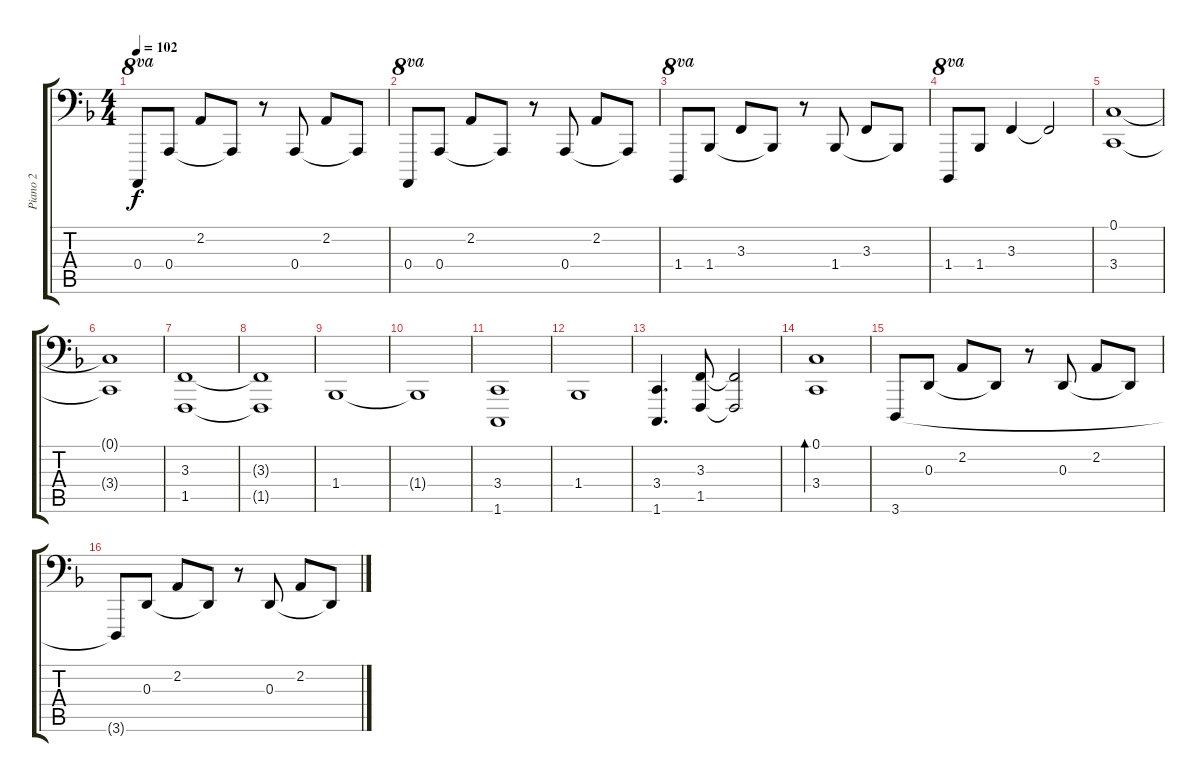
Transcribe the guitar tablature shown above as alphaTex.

\track ("Piano 2" "Piano 2") {instrument brightacousticpiano}
\staff {score tabs}
\tuning (C3 G2 D2 A1 E1 B0) {hide}
\ts (4 4)
\tempo 102
\clef f4
\ks f
0.4.8{ot 8va dy f} 0.4.8 2.2.8{beam Up} 0.4{t}.8{beam Up} r.8 0.4.8 2.2.8{beam Up} 0.4{t}.8{beam Up} |
0.4.8{ot 8va} 0.4.8 2.2.8{beam Up} 0.4{t}.8{beam Up} r.8 0.4.8 2.2.8{beam Up} 0.4{t}.8{beam Up} |
1.4.8{ot 8va} 1.4.8 3.3.8{beam Up} 1.4{t}.8{beam Up} r.8 1.4.8 3.3.8{beam Up} 1.4{t}.8{beam Up} |
1.4.8{ot 8va} 1.4.8 3.3.4 3.3{t}.2 |
(0.1 3.4).1 |
(0.1{t} 3.4{t}).1 |
(3.3 1.5).1 |
(3.3{t} 1.5{t}).1 |
1.4.1 |
1.4{t}.1 |
(3.4 1.6).1 |
1.4.1 |
(3.4 1.6).4{d} (3.3 1.5).8 (3.3{t} 1.5{t}).2{beam Up} |
(0.1 3.4).1{bd 480} |
3.6.8 0.3.8 2.2.8{beam Up} 0.3{t}.8{beam Up} r.8 0.3.8 2.2.8{beam Up} 0.3{t}.8{beam Up} |
3.6{t}.8 0.3.8 2.2.8{beam Up} 0.3{t}.8{beam Up} r.8 0.3.8 2.2.8{beam Up} 0.3{t}.8{beam Up}
